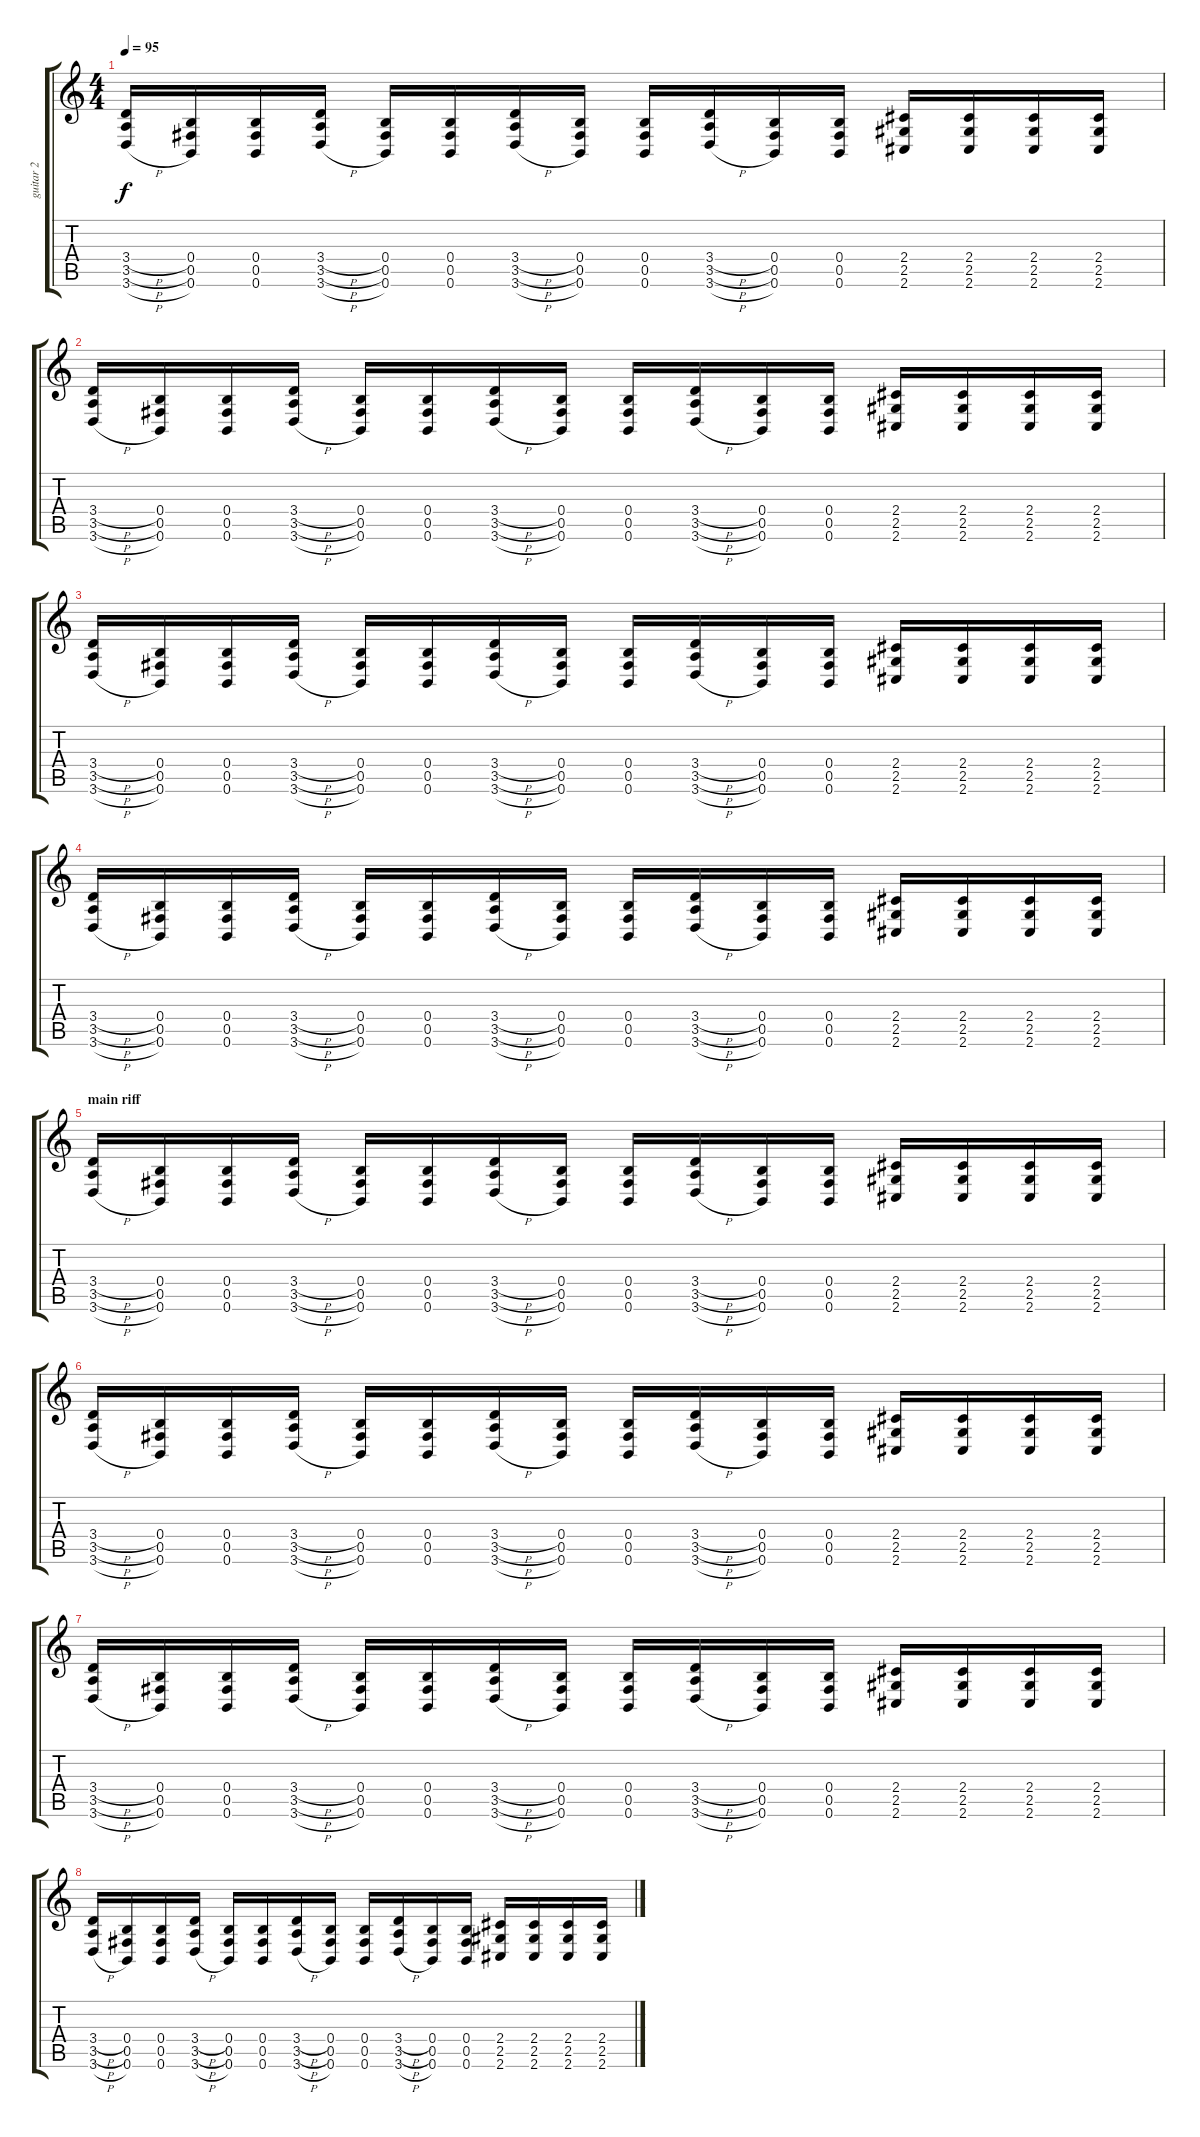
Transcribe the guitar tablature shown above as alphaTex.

\track ("guitar 2" "guitar 2") {instrument distortionguitar}
\staff {score tabs}
\tuning (Db4 Ab3 E3 B2 Gb2 B1) {hide}
\ts (4 4)
\section ("" "")
\tempo 95
\clef g2
\ks c
(3.4{h} 3.5{h} 3.6{h}).16{dy f} (0.4 0.5 0.6).16 (0.4 0.5 0.6).16 (3.4{h} 3.5{h} 3.6{h}).16 (0.4 0.5 0.6).16 (0.4 0.5 0.6).16 (3.4{h} 3.5{h} 3.6{h}).16 (0.4 0.5 0.6).16 (0.4 0.5 0.6).16 (3.4{h} 3.5{h} 3.6{h}).16 (0.4 0.5 0.6).16 (0.4 0.5 0.6).16 (2.4 2.5 2.6).16 (2.4 2.5 2.6).16 (2.4 2.5 2.6).16 (2.4 2.5 2.6).16 |
(3.4{h} 3.5{h} 3.6{h}).16 (0.4 0.5 0.6).16 (0.4 0.5 0.6).16 (3.4{h} 3.5{h} 3.6{h}).16 (0.4 0.5 0.6).16 (0.4 0.5 0.6).16 (3.4{h} 3.5{h} 3.6{h}).16 (0.4 0.5 0.6).16 (0.4 0.5 0.6).16 (3.4{h} 3.5{h} 3.6{h}).16 (0.4 0.5 0.6).16 (0.4 0.5 0.6).16 (2.4 2.5 2.6).16 (2.4 2.5 2.6).16 (2.4 2.5 2.6).16 (2.4 2.5 2.6).16 |
(3.4{h} 3.5{h} 3.6{h}).16 (0.4 0.5 0.6).16 (0.4 0.5 0.6).16 (3.4{h} 3.5{h} 3.6{h}).16 (0.4 0.5 0.6).16 (0.4 0.5 0.6).16 (3.4{h} 3.5{h} 3.6{h}).16 (0.4 0.5 0.6).16 (0.4 0.5 0.6).16 (3.4{h} 3.5{h} 3.6{h}).16 (0.4 0.5 0.6).16 (0.4 0.5 0.6).16 (2.4 2.5 2.6).16 (2.4 2.5 2.6).16 (2.4 2.5 2.6).16 (2.4 2.5 2.6).16 |
(3.4{h} 3.5{h} 3.6{h}).16 (0.4 0.5 0.6).16 (0.4 0.5 0.6).16 (3.4{h} 3.5{h} 3.6{h}).16 (0.4 0.5 0.6).16 (0.4 0.5 0.6).16 (3.4{h} 3.5{h} 3.6{h}).16 (0.4 0.5 0.6).16 (0.4 0.5 0.6).16 (3.4{h} 3.5{h} 3.6{h}).16 (0.4 0.5 0.6).16 (0.4 0.5 0.6).16 (2.4 2.5 2.6).16 (2.4 2.5 2.6).16 (2.4 2.5 2.6).16 (2.4 2.5 2.6).16 |
\section ("" "main riff")
(3.4{h} 3.5{h} 3.6{h}).16 (0.4 0.5 0.6).16 (0.4 0.5 0.6).16 (3.4{h} 3.5{h} 3.6{h}).16 (0.4 0.5 0.6).16 (0.4 0.5 0.6).16 (3.4{h} 3.5{h} 3.6{h}).16 (0.4 0.5 0.6).16 (0.4 0.5 0.6).16 (3.4{h} 3.5{h} 3.6{h}).16 (0.4 0.5 0.6).16 (0.4 0.5 0.6).16 (2.4 2.5 2.6).16 (2.4 2.5 2.6).16 (2.4 2.5 2.6).16 (2.4 2.5 2.6).16 |
(3.4{h} 3.5{h} 3.6{h}).16 (0.4 0.5 0.6).16 (0.4 0.5 0.6).16 (3.4{h} 3.5{h} 3.6{h}).16 (0.4 0.5 0.6).16 (0.4 0.5 0.6).16 (3.4{h} 3.5{h} 3.6{h}).16 (0.4 0.5 0.6).16 (0.4 0.5 0.6).16 (3.4{h} 3.5{h} 3.6{h}).16 (0.4 0.5 0.6).16 (0.4 0.5 0.6).16 (2.4 2.5 2.6).16 (2.4 2.5 2.6).16 (2.4 2.5 2.6).16 (2.4 2.5 2.6).16 |
(3.4{h} 3.5{h} 3.6{h}).16 (0.4 0.5 0.6).16 (0.4 0.5 0.6).16 (3.4{h} 3.5{h} 3.6{h}).16 (0.4 0.5 0.6).16 (0.4 0.5 0.6).16 (3.4{h} 3.5{h} 3.6{h}).16 (0.4 0.5 0.6).16 (0.4 0.5 0.6).16 (3.4{h} 3.5{h} 3.6{h}).16 (0.4 0.5 0.6).16 (0.4 0.5 0.6).16 (2.4 2.5 2.6).16 (2.4 2.5 2.6).16 (2.4 2.5 2.6).16 (2.4 2.5 2.6).16 |
(3.4{h} 3.5{h} 3.6{h}).16 (0.4 0.5 0.6).16 (0.4 0.5 0.6).16 (3.4{h} 3.5{h} 3.6{h}).16 (0.4 0.5 0.6).16 (0.4 0.5 0.6).16 (3.4{h} 3.5{h} 3.6{h}).16 (0.4 0.5 0.6).16 (0.4 0.5 0.6).16 (3.4{h} 3.5{h} 3.6{h}).16 (0.4 0.5 0.6).16 (0.4 0.5 0.6).16 (2.4 2.5 2.6).16 (2.4 2.5 2.6).16 (2.4 2.5 2.6).16 (2.4 2.5 2.6).16
